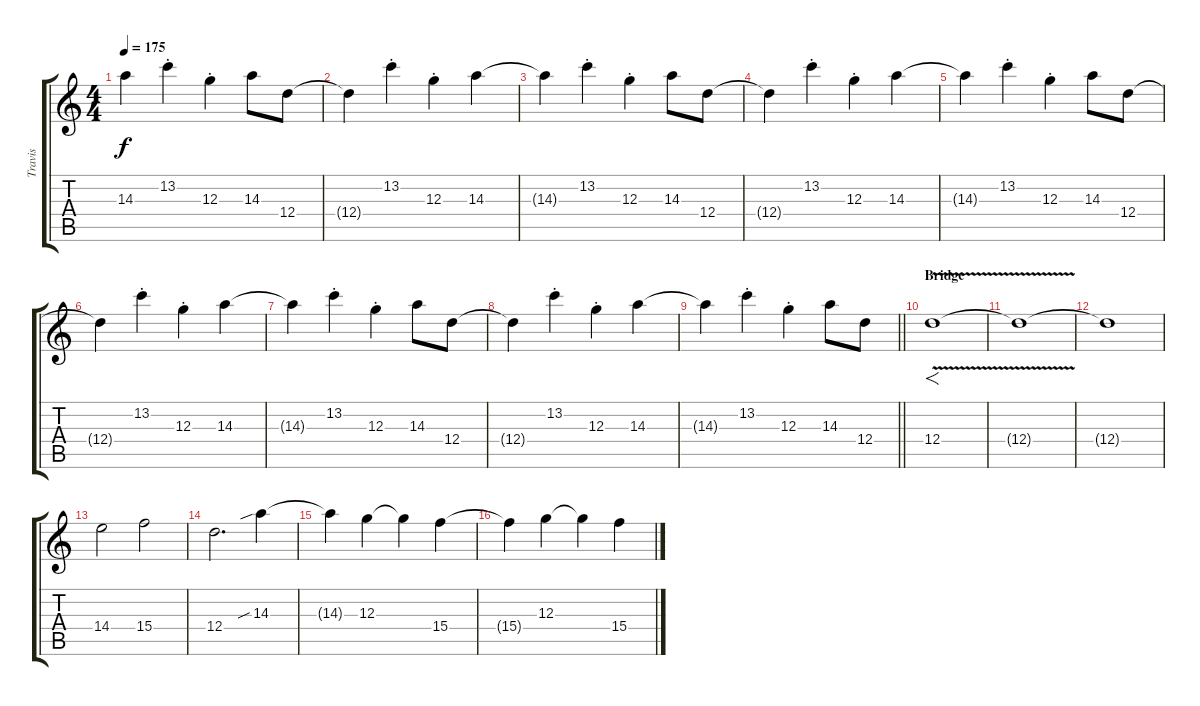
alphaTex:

\track ("Travis" "Travis") {instrument overdrivenguitar}
\staff {score tabs}
\tuning (E4 B3 G3 D3 A2 E2) {hide}
\ts (4 4)
\tempo 175
\clef g2
\ks c
14.3{t}.4{dy f} 13.2{st}.4 12.3{st}.4 14.3.8 12.4.8 |
12.4{t}.4 13.2{st}.4 12.3{st}.4 14.3.4 |
14.3{t}.4 13.2{st}.4 12.3{st}.4 14.3.8 12.4.8 |
12.4{t}.4 13.2{st}.4 12.3{st}.4 14.3.4 |
14.3{t}.4 13.2{st}.4 12.3{st}.4 14.3.8 12.4.8 |
12.4{t}.4 13.2{st}.4 12.3{st}.4 14.3.4 |
14.3{t}.4 13.2{st}.4 12.3{st}.4 14.3.8 12.4.8 |
12.4{t}.4 13.2{st}.4 12.3{st}.4 14.3.4 |
\barLineRight lightlight
14.3{t}.4 13.2{st}.4 12.3{st}.4 14.3.8 12.4.8 |
\section ("" "Bridge")
12.4{v}.1{f} |
12.4{t}.1 |
12.4{t}.1 |
14.4.2 15.4.2 |
12.4.2{d} 14.3{sib}.4 |
14.3{t}.4 12.3.4 12.3{t}.4 15.4.4 |
15.4{t}.4 12.3.4 12.3{t}.4 15.4.4
